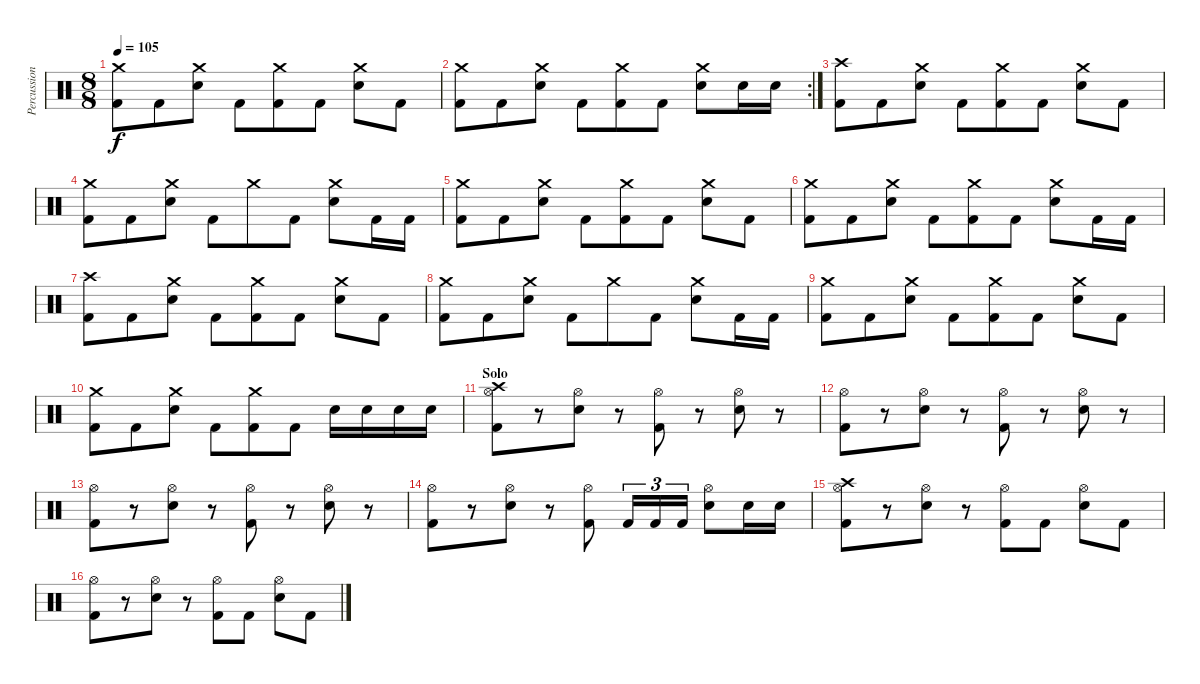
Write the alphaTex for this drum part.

\track ("Percussion" "Percussion") {instrument percussion}
\staff {score}
\articulation defaults
\ts (8 8)
\tempo 105
\clef neutral
\ks c
("Crash medium (hit)" "Kick (hit) 2").8{dy f} "Kick (hit) 2".8 ("Crash medium (hit)" "Snare (hit) 2").8 "Kick (hit) 2".8 ("Crash medium (hit)" "Kick (hit) 2").8 "Kick (hit) 2".8 ("Crash medium (hit)" "Snare (hit) 2").8 "Kick (hit) 2".8 |
\rc 2
("Crash medium (hit)" "Kick (hit) 2").8 "Kick (hit) 2".8 ("Crash medium (hit)" "Snare (hit) 2").8 "Kick (hit) 2".8 ("Crash medium (hit)" "Kick (hit) 2").8 "Kick (hit) 2".8 ("Crash medium (hit)" "Snare (hit) 2").8 "Snare (hit) 2".16 "Snare (hit) 2".16 |
("Crash high (hit)" "Kick (hit) 2").8 "Kick (hit) 2".8 ("Crash medium (hit)" "Snare (hit) 2").8 "Kick (hit) 2".8 ("Crash medium (hit)" "Kick (hit) 2").8 "Kick (hit) 2".8 ("Crash medium (hit)" "Snare (hit) 2").8 "Kick (hit) 2".8 |
("Crash medium (hit)" "Kick (hit) 2").8 "Kick (hit) 2".8 ("Crash medium (hit)" "Snare (hit) 2").8 "Kick (hit) 2".8 "Crash medium (hit)".8 "Kick (hit) 2".8 ("Crash medium (hit)" "Snare (hit) 2").8 "Kick (hit) 2".16 "Kick (hit) 2".16 |
("Crash medium (hit)" "Kick (hit) 2").8 "Kick (hit) 2".8 ("Crash medium (hit)" "Snare (hit) 2").8 "Kick (hit) 2".8 ("Crash medium (hit)" "Kick (hit) 2").8 "Kick (hit) 2".8 ("Crash medium (hit)" "Snare (hit) 2").8 "Kick (hit) 2".8 |
("Crash medium (hit)" "Kick (hit) 2").8 "Kick (hit) 2".8 ("Crash medium (hit)" "Snare (hit) 2").8 "Kick (hit) 2".8 ("Crash medium (hit)" "Kick (hit) 2").8 "Kick (hit) 2".8 ("Crash medium (hit)" "Snare (hit) 2").8 "Kick (hit) 2".16 "Kick (hit) 2".16 |
("Crash high (hit)" "Kick (hit) 2").8 "Kick (hit) 2".8 ("Crash medium (hit)" "Snare (hit) 2").8 "Kick (hit) 2".8 ("Crash medium (hit)" "Kick (hit) 2").8 "Kick (hit) 2".8 ("Crash medium (hit)" "Snare (hit) 2").8 "Kick (hit) 2".8 |
("Crash medium (hit)" "Kick (hit) 2").8 "Kick (hit) 2".8 ("Crash medium (hit)" "Snare (hit) 2").8 "Kick (hit) 2".8 "Crash medium (hit)".8 "Kick (hit) 2".8 ("Crash medium (hit)" "Snare (hit) 2").8 "Kick (hit) 2".16 "Kick (hit) 2".16 |
("Crash medium (hit)" "Kick (hit) 2").8 "Kick (hit) 2".8 ("Crash medium (hit)" "Snare (hit) 2").8 "Kick (hit) 2".8 ("Crash medium (hit)" "Kick (hit) 2").8 "Kick (hit) 2".8 ("Crash medium (hit)" "Snare (hit) 2").8 "Kick (hit) 2".8 |
("Crash medium (hit)" "Kick (hit) 2").8 "Kick (hit) 2".8 ("Crash medium (hit)" "Snare (hit) 2").8 "Kick (hit) 2".8 ("Crash medium (hit)" "Kick (hit) 2").8 "Kick (hit) 2".8 "Snare (hit) 2".16 "Snare (hit) 2".16 "Snare (hit) 2".16 "Snare (hit) 2".16 |
\section ("" "Solo")
("Crash high (hit)" "Hi-Hat (open)" "Kick (hit) 2").8 r.8 ("Hi-Hat (open)" "Snare (hit) 2").8 r.8 ("Hi-Hat (open)" "Kick (hit) 2").8 r.8 ("Hi-Hat (open)" "Snare (hit) 2").8 r.8 |
("Hi-Hat (open)" "Kick (hit) 2").8 r.8 ("Hi-Hat (open)" "Snare (hit) 2").8 r.8 ("Hi-Hat (open)" "Kick (hit) 2").8 r.8 ("Hi-Hat (open)" "Snare (hit) 2").8 r.8 |
("Hi-Hat (open)" "Kick (hit) 2").8 r.8 ("Hi-Hat (open)" "Snare (hit) 2").8 r.8 ("Hi-Hat (open)" "Kick (hit) 2").8 r.8 ("Hi-Hat (open)" "Snare (hit) 2").8 r.8 |
("Hi-Hat (open)" "Kick (hit) 2").8 r.8 ("Hi-Hat (open)" "Snare (hit) 2").8 r.8 ("Hi-Hat (open)" "Kick (hit) 2").8 "Kick (hit) 2".16{tu (3 2)} "Kick (hit) 2".16{tu (3 2)} "Kick (hit) 2".16{tu (3 2)} ("Hi-Hat (open)" "Snare (hit) 2").8 "Snare (hit) 2".16 "Snare (hit) 2".16 |
("Crash high (hit)" "Hi-Hat (open)" "Kick (hit) 2").8 r.8 ("Hi-Hat (open)" "Snare (hit) 2").8 r.8 ("Hi-Hat (open)" "Kick (hit) 2").8 "Kick (hit) 2".8 ("Hi-Hat (open)" "Snare (hit) 2").8 "Kick (hit) 2".8 |
("Hi-Hat (open)" "Kick (hit) 2").8 r.8 ("Hi-Hat (open)" "Snare (hit) 2").8 r.8 ("Hi-Hat (open)" "Kick (hit) 2").8 "Kick (hit) 2".8 ("Hi-Hat (open)" "Snare (hit) 2").8 "Kick (hit) 2".8
